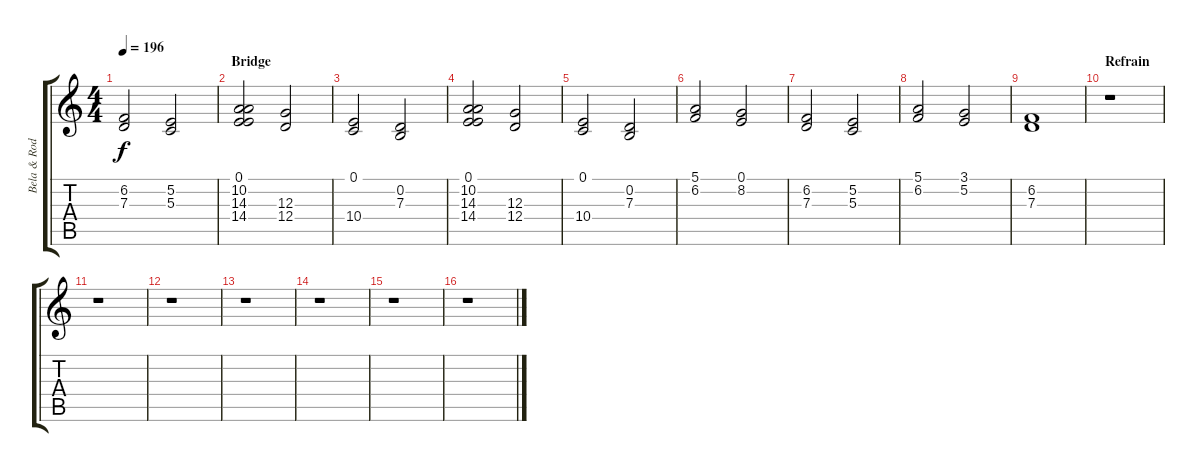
\track ("Bela & Rod - Gesang" "Bela & Rod") {instrument altosax}
\staff {score tabs}
\tuning (E4 B3 G3 D3 A2 E2) {hide}
\ts (4 4)
\tempo 196
\clef g2
\ks c
(6.2 7.3).2{dy f} (5.2 5.3).2 |
\section ("" "Bridge")
(0.1 10.2 14.3 14.4).2 (12.3 12.4).2 |
(0.1 10.4).2 (0.2 7.3).2 |
(0.1 10.2 14.3 14.4).2 (12.3 12.4).2 |
(0.1 10.4).2 (0.2 7.3).2 |
(5.1 6.2).2 (0.1 8.2).2 |
(6.2 7.3).2 (5.2 5.3).2 |
(5.1 6.2).2 (3.1 5.2).2 |
(6.2 7.3).1 |
\section ("" "Refrain")
r.1 |
r.1 |
r.1 |
r.1 |
r.1 |
r.1 |
r.1
